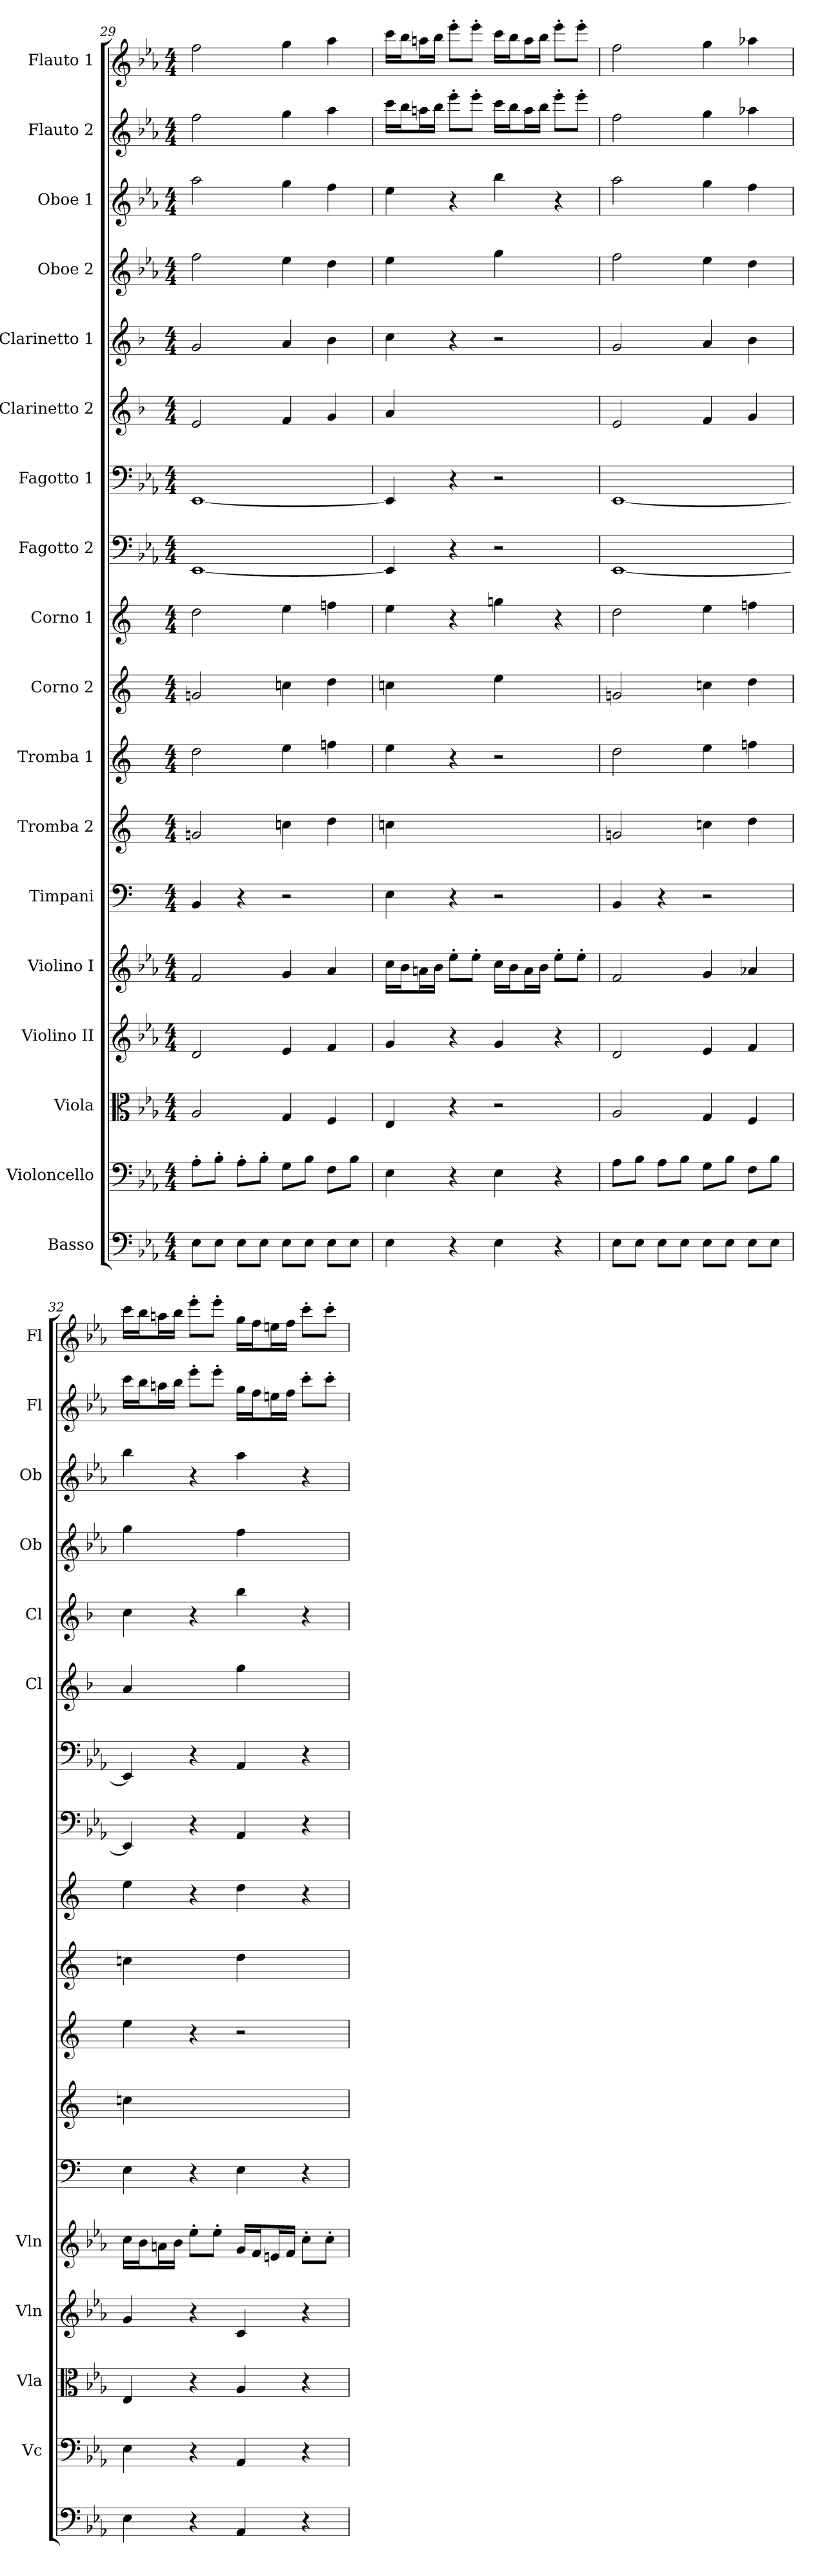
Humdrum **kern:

**kern	**kern	**kern	**kern	**kern	**kern	**kern	**kern	**kern	**kern	**kern	**kern	**kern	**kern	**kern	**kern	**kern	**kern
*part18	*part17	*part16	*part15	*part14	*part13	*part12	*part11	*part10	*part9	*part8	*part7	*part6	*part5	*part4	*part3	*part2	*part1
*staff18	*staff17	*staff16	*staff15	*staff14	*staff13	*staff12	*staff11	*staff10	*staff9	*staff8	*staff7	*staff6	*staff5	*staff4	*staff3	*staff2	*staff1
*I"Basso	*I"Violoncello	*I"Viola	*I"Violino II	*I"Violino I	*I"Timpani	*I"Tromba 2	*I"Tromba 1	*I"Corno 2	*I"Corno 1	*I"Fagotto 2	*I"Fagotto 1	*I"Clarinetto 2	*I"Clarinetto 1	*I"Oboe 2	*I"Oboe 1	*I"Flauto 2	*I"Flauto 1
*	*I'Vc	*I'Vla	*I'Vln	*I'Vln	*	*	*	*	*	*	*	*I'Cl	*I'Cl	*I'Ob	*I'Ob	*I'Fl	*I'Fl
*clefF4	*clefF4	*clefC3	*clefG2	*clefG2	*clefF4	*clefG2	*clefG2	*clefG2	*clefG2	*clefF4	*clefF4	*clefG2	*clefG2	*clefG2	*clefG2	*clefG2	*clefG2
*ITrd7c12	*	*	*	*	*	*ITrd-2c-3	*ITrd-2c-3	*ITrd5c9	*ITrd5c9	*	*	*ITrd1c2	*ITrd1c2	*	*	*	*
*k[b-e-a-]	*k[b-e-a-]	*k[b-e-a-]	*k[b-e-a-]	*k[b-e-a-]	*	*	*	*	*	*k[b-e-a-]	*k[b-e-a-]	*k[b-e-a-]	*k[b-e-a-]	*k[b-e-a-]	*k[b-e-a-]	*k[b-e-a-]	*k[b-e-a-]
*M4/4	*M4/4	*M4/4	*M4/4	*M4/4	*M4/4	*M4/4	*M4/4	*M4/4	*M4/4	*M4/4	*M4/4	*M4/4	*M4/4	*M4/4	*M4/4	*M4/4	*M4/4
=29	=29	=29	=29	=29	=29	=29	=29	=29	=29	=29	=29	=29	=29	=29	=29	=29	=29
8EE-\L	8A-'\L	2A-	2d	2f	4BB	2b-X	2ff	2B-X	2f	[1EE-	[1EE-	2d	2f	2ff	2aa-	2ff	2ff
8EE-\J	8B-'\J	.	.	.	.	.	.	.	.	.	.	.	.	.	.	.	.
8EE-\L	8A-'\L	.	.	.	4r	.	.	.	.	.	.	.	.	.	.	.	.
8EE-\J	8B-'\J	.	.	.	.	.	.	.	.	.	.	.	.	.	.	.	.
8EE-\L	8G\L	4G	4e-	4g	2r	4ee-X	4gg	4e-X	4g	.	.	4e-	4g	4ee-	4gg	4gg	4gg
8EE-\J	8B-\J	.	.	.	.	.	.	.	.	.	.	.	.	.	.	.	.
8EE-\L	8F\L	4F	4f	4a-	.	4ff	4aa-X	4f	4a-X	.	.	4f	4a-	4dd	4ff	4aa-	4aa-
8EE-\J	8B-\J	.	.	.	.	.	.	.	.	.	.	.	.	.	.	.	.
=30	=30	=30	=30	=30	=30	=30	=30	=30	=30	=30	=30	=30	=30	=30	=30	=30	=30
4EE-	4E-	4E-	4g	16cc\LL	4E	4ee-X	4gg	4e-X	4g	4EE-]	4EE-]	4g	4b-	4ee-	4ee-	16ccc\LL	16ccc\LL
.	.	.	.	16b-\J	.	.	.	.	.	.	.	.	.	.	.	16bb-\J	16bb-\J
.	.	.	.	16an\L	.	.	.	.	.	.	.	.	.	.	.	16aan\L	16aan\L
.	.	.	.	16b-\JJ	.	.	.	.	.	.	.	.	.	.	.	16bb-\JJ	16bb-\JJ
4r	4r	4r	4r	8ee-'\L	4r	4ryy	4r	4ryy	4r	4r	4r	4ryy	4r	4ryy	4r	8eee-'\L	8eee-'\L
.	.	.	.	8ee-'\J	.	.	.	.	.	.	.	.	.	.	.	8eee-'\J	8eee-'\J
4EE-	4E-	2r	4g	16cc\LL	2r	2ryy	2r	4g	4b-X	2r	2r	2ryy	2r	4gg	4bb-	16ccc\LL	16ccc\LL
.	.	.	.	16b-\J	.	.	.	.	.	.	.	.	.	.	.	16bb-\J	16bb-\J
.	.	.	.	16a\L	.	.	.	.	.	.	.	.	.	.	.	16aa\L	16aa\L
.	.	.	.	16b-\JJ	.	.	.	.	.	.	.	.	.	.	.	16bb-\JJ	16bb-\JJ
4r	4r	.	4r	8ee-'\L	.	.	.	4ryy	4r	.	.	.	.	4ryy	4r	8eee-'\L	8eee-'\L
.	.	.	.	8ee-'\J	.	.	.	.	.	.	.	.	.	.	.	8eee-'\J	8eee-'\J
=31	=31	=31	=31	=31	=31	=31	=31	=31	=31	=31	=31	=31	=31	=31	=31	=31	=31
8EE-\L	8A-\L	2A-	2d	2f	4BB	2b-X	2ff	2B-X	2f	[1EE-	[1EE-	2d	2f	2ff	2aa-	2ff	2ff
8EE-\J	8B-\J	.	.	.	.	.	.	.	.	.	.	.	.	.	.	.	.
8EE-\L	8A-\L	.	.	.	4r	.	.	.	.	.	.	.	.	.	.	.	.
8EE-\J	8B-\J	.	.	.	.	.	.	.	.	.	.	.	.	.	.	.	.
8EE-\L	8G\L	4G	4e-	4g	2r	4ee-X	4gg	4e-X	4g	.	.	4e-	4g	4ee-	4gg	4gg	4gg
8EE-\J	8B-\J	.	.	.	.	.	.	.	.	.	.	.	.	.	.	.	.
8EE-\L	8F\L	4F	4f	4a-X	.	4ff	4aa-X	4f	4a-X	.	.	4f	4a-	4dd	4ff	4aa-X	4aa-X
8EE-\J	8B-\J	.	.	.	.	.	.	.	.	.	.	.	.	.	.	.	.
=32	=32	=32	=32	=32	=32	=32	=32	=32	=32	=32	=32	=32	=32	=32	=32	=32	=32
4EE-	4E-	4E-	4g	16cc\LL	4E	4ee-X	4gg	4e-X	4g	4EE-]	4EE-]	4g	4b-	4gg	4bb-	16ccc\LL	16ccc\LL
.	.	.	.	16b-\J	.	.	.	.	.	.	.	.	.	.	.	16bb-\J	16bb-\J
.	.	.	.	16an\L	.	.	.	.	.	.	.	.	.	.	.	16aan\L	16aan\L
.	.	.	.	16b-\JJ	.	.	.	.	.	.	.	.	.	.	.	16bb-\JJ	16bb-\JJ
4r	4r	4r	4r	8ee-'\L	4r	4ryy	4r	4ryy	4r	4r	4r	4ryy	4r	4ryy	4r	8eee-'\L	8eee-'\L
.	.	.	.	8ee-'\J	.	.	.	.	.	.	.	.	.	.	.	8eee-'\J	8eee-'\J
4AAA-	4AA-	4A-	4c	16g/LL	4E	2ryy	2r	4f	4f	4AA-	4AA-	4ff	4aa-	4ff	4aa-	16gg\LL	16gg\LL
.	.	.	.	16f/J	.	.	.	.	.	.	.	.	.	.	.	16ff\J	16ff\J
.	.	.	.	16en/L	.	.	.	.	.	.	.	.	.	.	.	16een\L	16een\L
.	.	.	.	16f/JJ	.	.	.	.	.	.	.	.	.	.	.	16ff\JJ	16ff\JJ
4r	4r	4r	4r	8cc'\L	4r	.	.	4ryy	4r	4r	4r	4ryy	4r	4ryy	4r	8ccc'\L	8ccc'\L
.	.	.	.	8cc'\J	.	.	.	.	.	.	.	.	.	.	.	8ccc'\J	8ccc'\J
=	=	=	=	=	=	=	=	=	=	=	=	=	=	=	=	=	=
*-	*-	*-	*-	*-	*-	*-	*-	*-	*-	*-	*-	*-	*-	*-	*-	*-	*-
